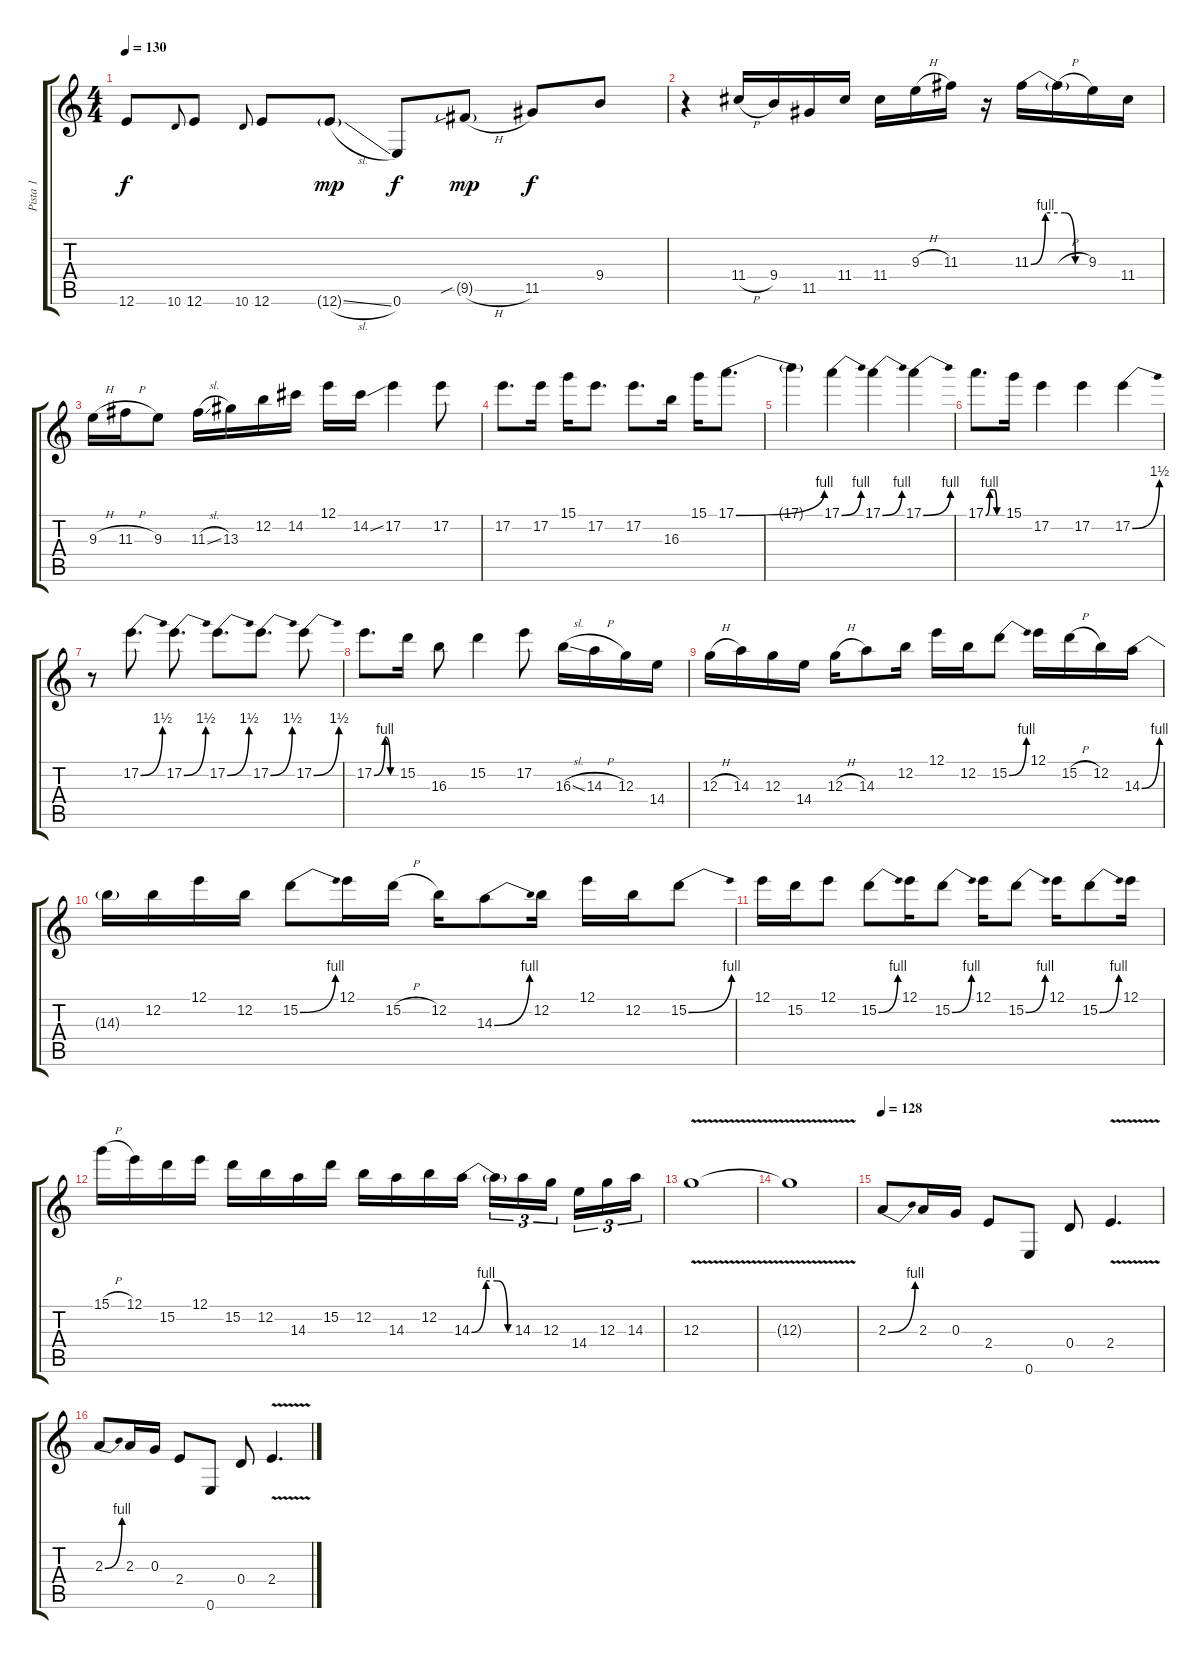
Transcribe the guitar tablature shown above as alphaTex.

\track ("Pista 1" "Pista 1") {instrument distortionguitar}
\staff {score tabs}
\tuning (E4 B3 G3 D3 A2 E2) {hide}
\ts (4 4)
\tempo 130
\clef g2
\ks c
12.6{t}.8{dy f} 10.6.8{gr onbeat} 12.6.8 10.6.8{gr onbeat} 12.6.8 12.6{sl g}.8{dy mp} 0.6.8{dy f} 9.5{sib h g}.8{dy mp} 11.5.8{dy f} 9.4.8 |
r.4 11.4{h}.16 9.4.16 11.5.16 11.4.16 11.4.16 9.3{h}.16 11.3.16 r.16 11.3{be (custom 0 0 15 4 35 4 46 0 60 0)}.16 11.3{h t}.16 9.3.16 11.4.16 |
9.3{h}.16 11.3{h}.16 9.3.8 11.3{sl}.16 13.3.16 12.2.16 14.2.16 12.1.16 14.2{ss}.16 17.2.4 17.2.8 |
17.2.8{d} 17.2.16 15.1.16 17.2.8{d} 17.2.8{d} 16.3.16 15.1.16 17.1{be (bend 0 0 60 4)}.8{d} |
17.1{t}.4 17.1{be (bend 0 0 60 4)}.4 17.1{be (bend 0 0 60 4)}.4 17.1{be (bend 0 0 60 4)}.4 |
17.1{be (custom 0 0 15 4 30 4 41 0 60 0)}.8{d} 15.1.16 17.2.4 17.2.4 17.2{be (bend 0 0 60 6)}.4 |
r.8 17.2{be (bend 0 0 60 6)}.8{d} 17.2{be (bend 0 0 60 6)}.8{d} 17.2{be (bend 0 0 60 6)}.8{d} 17.2{be (bend 0 0 60 6)}.8{d} 17.2{be (bend 0 0 60 6)}.8 |
17.2{be (custom 0 0 30 4 45 0 60 0)}.8{d} 15.2.16 16.3.8 15.2.4 17.2.8 16.3{sl}.16 14.3{h}.16 12.3.16 14.4.16 |
12.3{h}.16 14.3.16 12.3.16 14.4.16 12.3{h}.16 14.3.8 12.2.16 12.1.16 12.2.16 15.2{be (bend 0 0 60 4)}.8 12.1.16 15.2{h}.16 12.2.16 14.3{be (bend 0 0 60 4)}.16 |
14.3{t}.16 12.2.16 12.1.16 12.2.16 15.2{be (bend 0 0 60 4)}.8 12.1.16 15.2{h}.16 12.2.16 14.3{be (bend 0 0 60 4)}.8 12.2.16 12.1.16 12.2.16 15.2{be (bend 0 0 60 4)}.8 |
12.1.16 15.2.16 12.1.8 15.2{be (bend 0 0 60 4)}.8 12.1.16 15.2{be (bend 0 0 60 4)}.8 12.1.16 15.2{be (bend 0 0 60 4)}.8 12.1.16 15.2{be (bend 0 0 60 4)}.8 12.1.16 |
15.1{h}.16 12.1.16 15.2.16 12.1.16 15.2.16 12.2.16 14.3.16 15.2.16 12.2.16 14.3.16 12.2.16 14.3{be (custom 0 0 20 4 35 4 50 0 60 0)}.16 14.3{t}.16{tu (3 2)} 14.3.16{tu (3 2)} 12.3.16{tu (3 2) beam splitsecondary} 14.4.16{tu (3 2)} 12.3.16{tu (3 2)} 14.3.16{tu (3 2)} |
12.3{v}.1 |
12.3{t}.1 |
\tempo 128
2.3{be (bend 0 0 60 4)}.8 2.3.16 0.3.16 2.4.8 0.6.8 0.4.8 2.4{v}.4{d} |
2.3{be (bend 0 0 60 4)}.8 2.3.16 0.3.16 2.4.8 0.6.8 0.4.8 2.4{v}.4{d}
